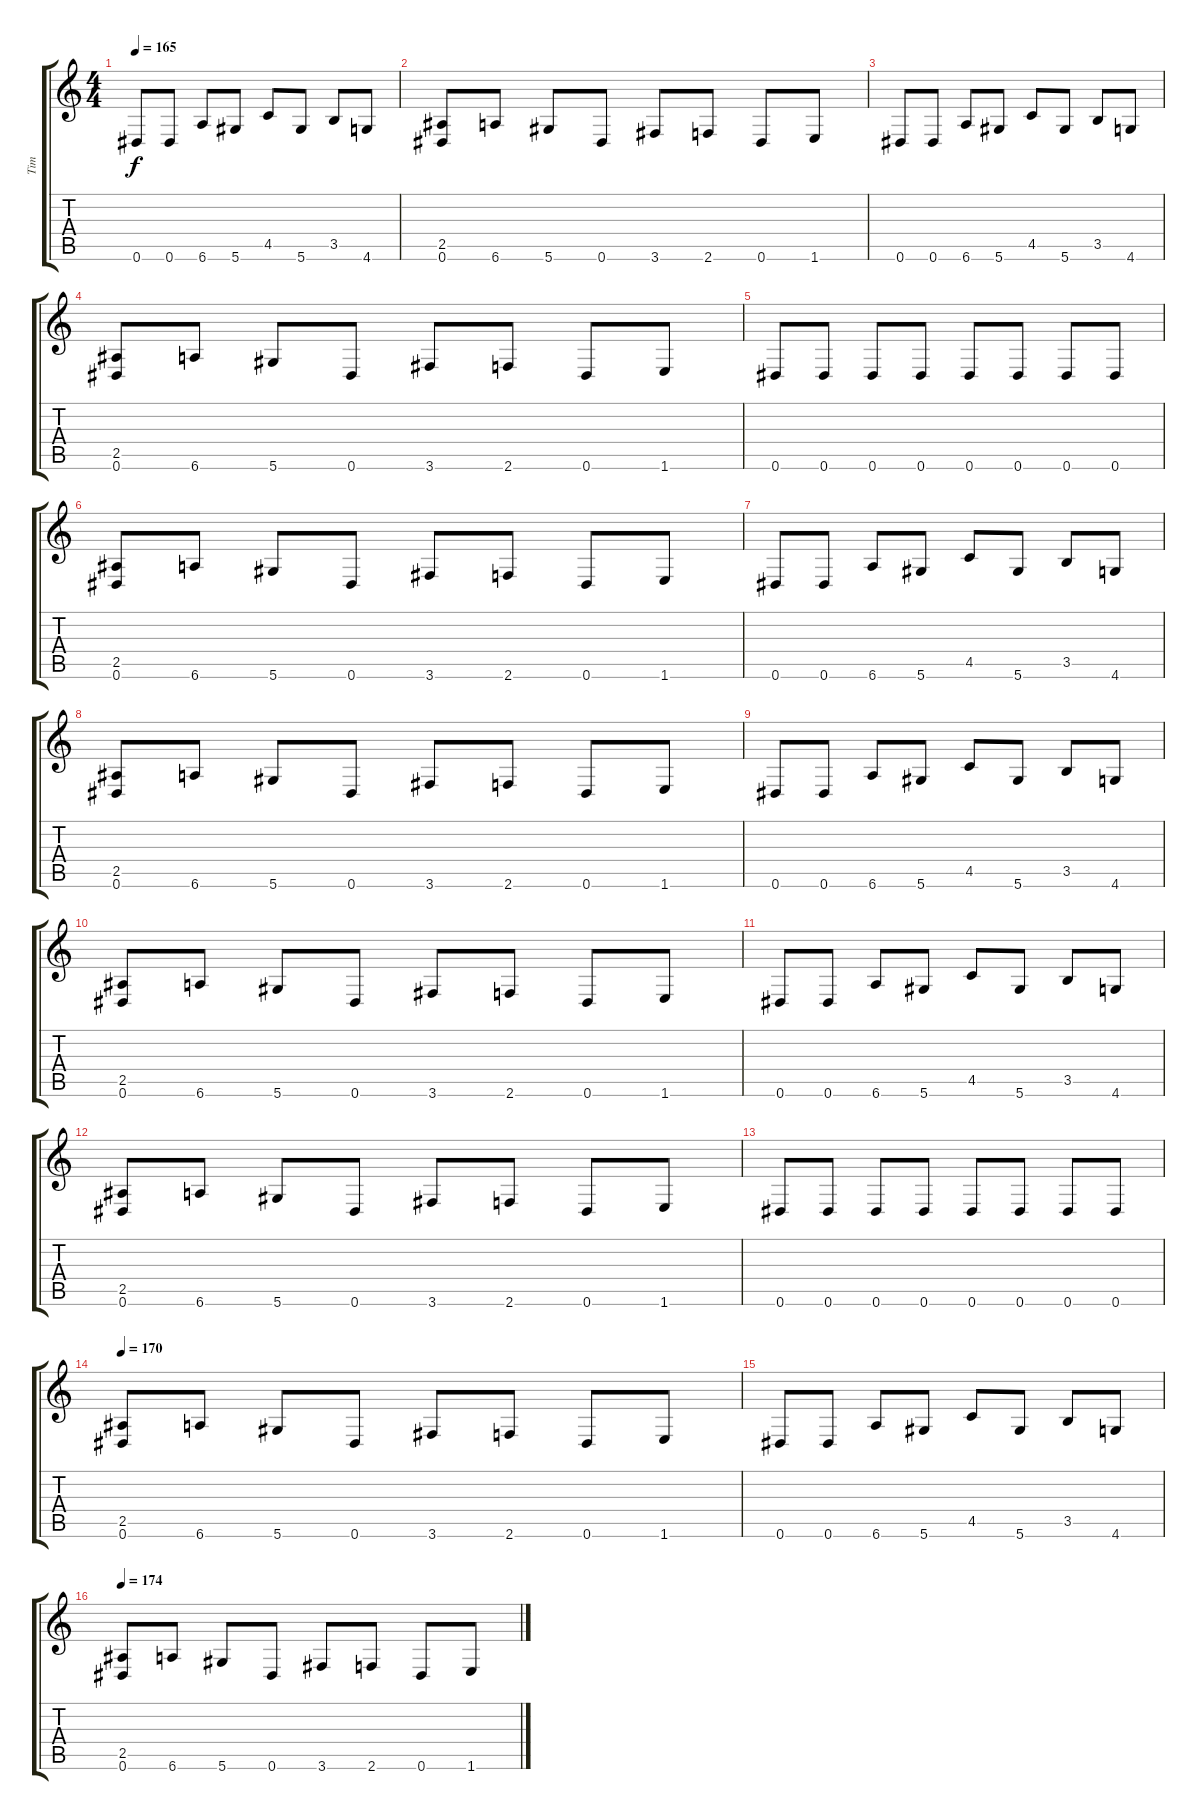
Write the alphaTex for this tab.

\track ("Tim" "Tim") {instrument distortionguitar}
\staff {score tabs}
\tuning (Eb4 Bb3 Gb3 Db3 Ab2 Eb2) {hide}
\ts (4 4)
\tempo 165
\clef g2
\ks c
0.6.8{dy f} 0.6.8 6.6.8 5.6.8 4.5.8 5.6.8 3.5.8 4.6.8 |
(2.5 0.6).8 6.6.8 5.6.8 0.6.8 3.6.8 2.6.8 0.6.8 1.6.8 |
0.6.8 0.6.8 6.6.8 5.6.8 4.5.8 5.6.8 3.5.8 4.6.8 |
(2.5 0.6).8 6.6.8 5.6.8 0.6.8 3.6.8 2.6.8 0.6.8 1.6.8 |
0.6.8 0.6.8 0.6.8 0.6.8 0.6.8 0.6.8 0.6.8 0.6.8 |
(2.5 0.6).8 6.6.8 5.6.8 0.6.8 3.6.8 2.6.8 0.6.8 1.6.8 |
0.6.8 0.6.8 6.6.8 5.6.8 4.5.8 5.6.8 3.5.8 4.6.8 |
(2.5 0.6).8 6.6.8 5.6.8 0.6.8 3.6.8 2.6.8 0.6.8 1.6.8 |
0.6.8 0.6.8 6.6.8 5.6.8 4.5.8 5.6.8 3.5.8 4.6.8 |
(2.5 0.6).8 6.6.8 5.6.8 0.6.8 3.6.8 2.6.8 0.6.8 1.6.8 |
0.6.8 0.6.8 6.6.8 5.6.8 4.5.8 5.6.8 3.5.8 4.6.8 |
(2.5 0.6).8 6.6.8 5.6.8 0.6.8 3.6.8 2.6.8 0.6.8 1.6.8 |
0.6.8 0.6.8 0.6.8 0.6.8 0.6.8 0.6.8 0.6.8 0.6.8 |
\tempo 170
(2.5 0.6).8 6.6.8 5.6.8 0.6.8 3.6.8 2.6.8 0.6.8 1.6.8 |
0.6.8 0.6.8 6.6.8 5.6.8 4.5.8 5.6.8 3.5.8 4.6.8 |
\tempo 174
(2.5 0.6).8 6.6.8 5.6.8 0.6.8 3.6.8 2.6.8 0.6.8 1.6.8
